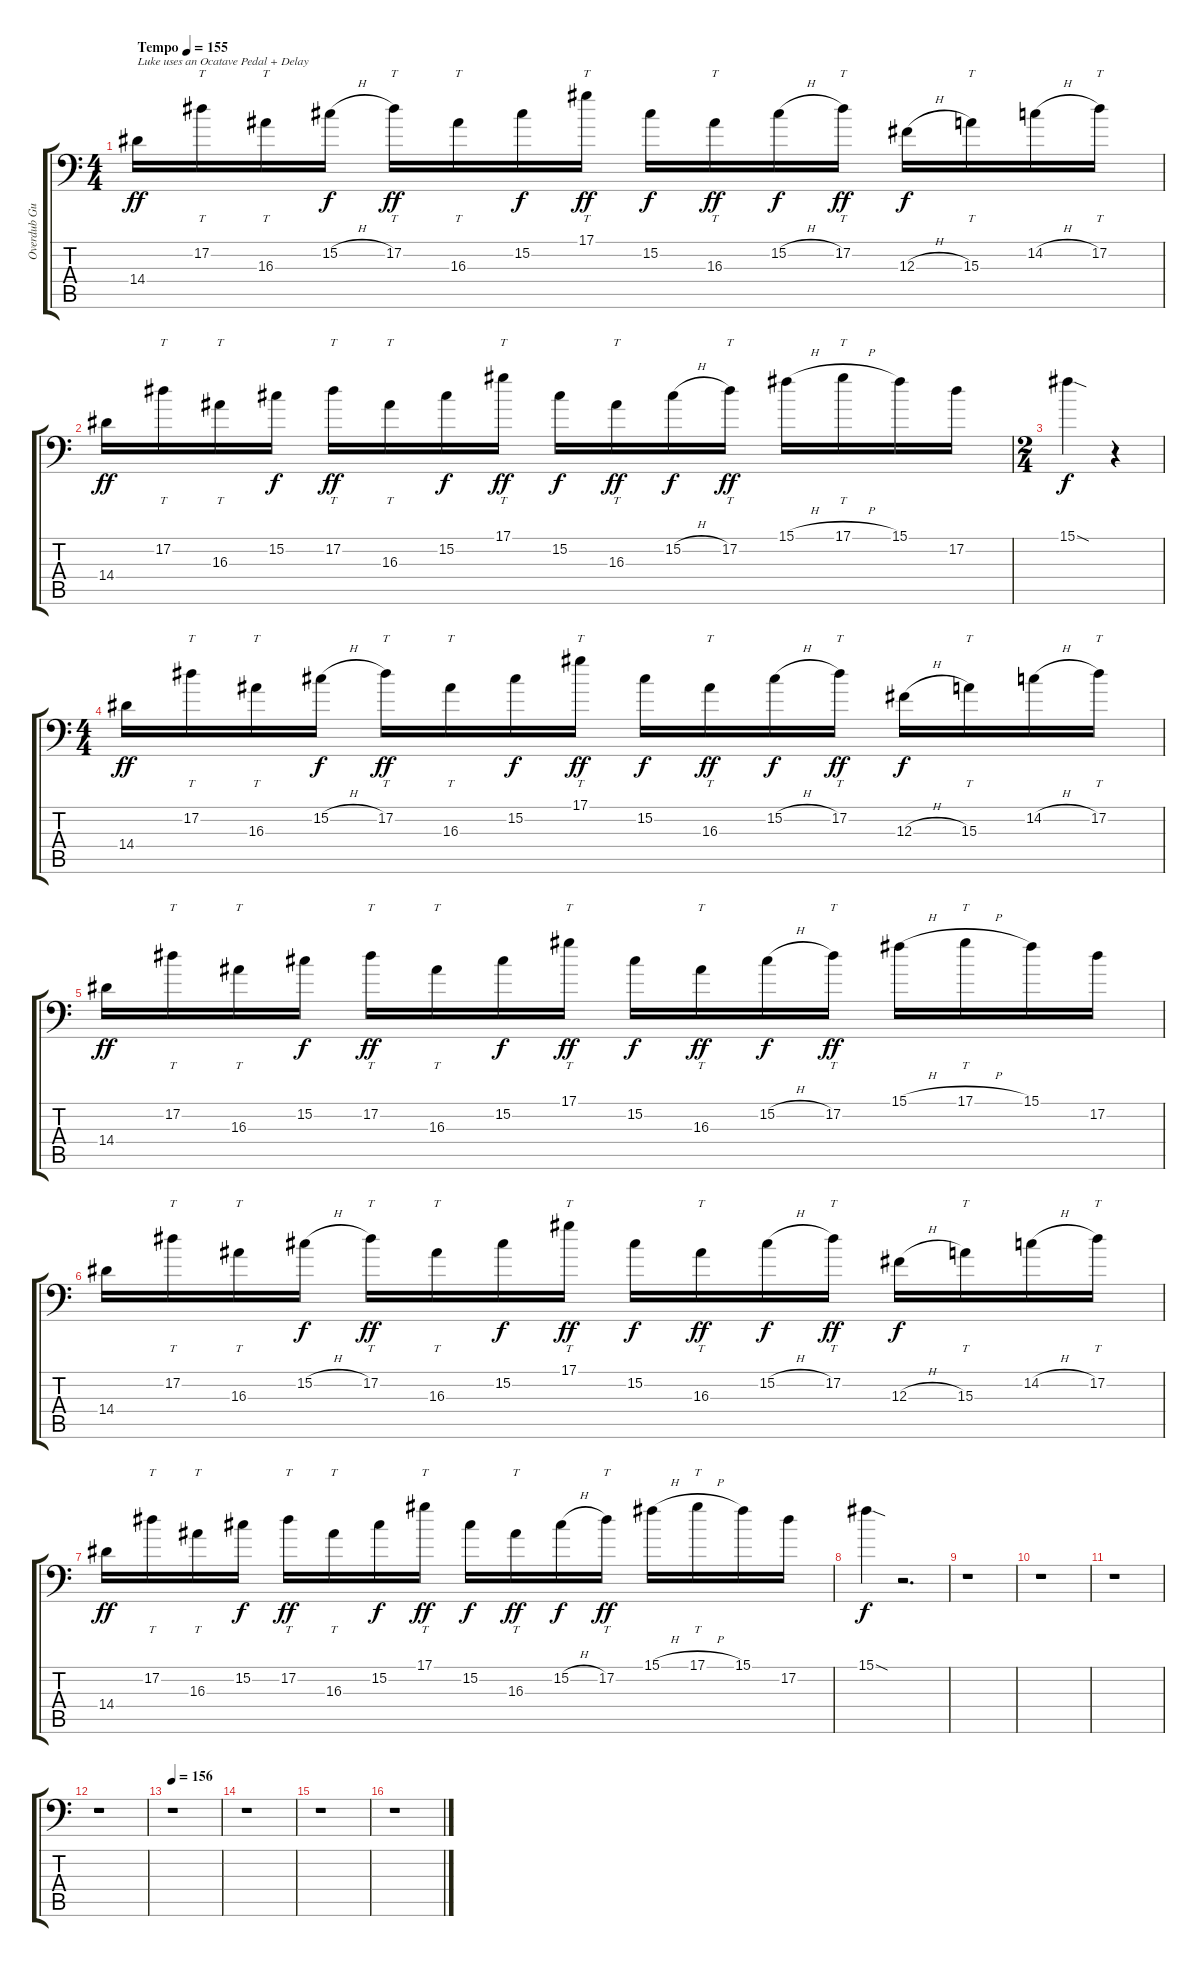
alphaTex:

\track ("Overdub Guitars" "Overdub Gu") {instrument overdrivenguitar}
\staff {score tabs}
\tuning (Eb3 Bb2 Gb2 Db2 Ab1 Eb1) {hide}
\ts (4 4)
\tempo (155 "Tempo")
\clef f4
\ks c
14.4.16{txt "Luke uses an Ocatave Pedal + Delay" dy ff instrument overdrivenguitar} 17.2.16{tt} 16.3.16{tt} 15.2{h}.16{dy f} 17.2.16{tt dy ff} 16.3.16{tt} 15.2.16{dy f} 17.1.16{tt dy ff} 15.2.16{dy f} 16.3.16{tt dy ff} 15.2{h}.16{dy f} 17.2.16{tt dy ff} 12.3{h}.16{dy f} 15.3.16{tt} 14.2{h}.16 17.2.16{tt} |
14.4.16{dy ff} 17.2.16{tt} 16.3.16{tt} 15.2.16{dy f} 17.2.16{tt dy ff} 16.3.16{tt} 15.2.16{dy f} 17.1.16{tt dy ff} 15.2.16{dy f} 16.3.16{tt dy ff} 15.2{h}.16{dy f} 17.2.16{tt dy ff} 15.1{h}.16 17.1{h}.16{tt} 15.1.16 17.2.16 |
\ts (2 4)
15.1{sod}.4{dy f} r.4 |
\ts (4 4)
14.4.16{dy ff} 17.2.16{tt} 16.3.16{tt} 15.2{h}.16{dy f} 17.2.16{tt dy ff} 16.3.16{tt} 15.2.16{dy f} 17.1.16{tt dy ff} 15.2.16{dy f} 16.3.16{tt dy ff} 15.2{h}.16{dy f} 17.2.16{tt dy ff} 12.3{h}.16{dy f} 15.3.16{tt} 14.2{h}.16 17.2.16{tt} |
14.4.16{dy ff} 17.2.16{tt} 16.3.16{tt} 15.2.16{dy f} 17.2.16{tt dy ff} 16.3.16{tt} 15.2.16{dy f} 17.1.16{tt dy ff} 15.2.16{dy f} 16.3.16{tt dy ff} 15.2{h}.16{dy f} 17.2.16{tt dy ff} 15.1{h}.16 17.1{h}.16{tt} 15.1.16 17.2.16 |
14.4.16 17.2.16{tt} 16.3.16{tt} 15.2{h}.16{dy f} 17.2.16{tt dy ff} 16.3.16{tt} 15.2.16{dy f} 17.1.16{tt dy ff} 15.2.16{dy f} 16.3.16{tt dy ff} 15.2{h}.16{dy f} 17.2.16{tt dy ff} 12.3{h}.16{dy f} 15.3.16{tt} 14.2{h}.16 17.2.16{tt} |
14.4.16{dy ff} 17.2.16{tt} 16.3.16{tt} 15.2.16{dy f} 17.2.16{tt dy ff} 16.3.16{tt} 15.2.16{dy f} 17.1.16{tt dy ff} 15.2.16{dy f} 16.3.16{tt dy ff} 15.2{h}.16{dy f} 17.2.16{tt dy ff} 15.1{h}.16 17.1{h}.16{tt} 15.1.16 17.2.16 |
15.1{sod}.4{dy f} r.2{d} |
r.1 |
r.1 |
r.1 |
r.1 |
\tempo 156
r.1 |
r.1 |
r.1 |
r.1
